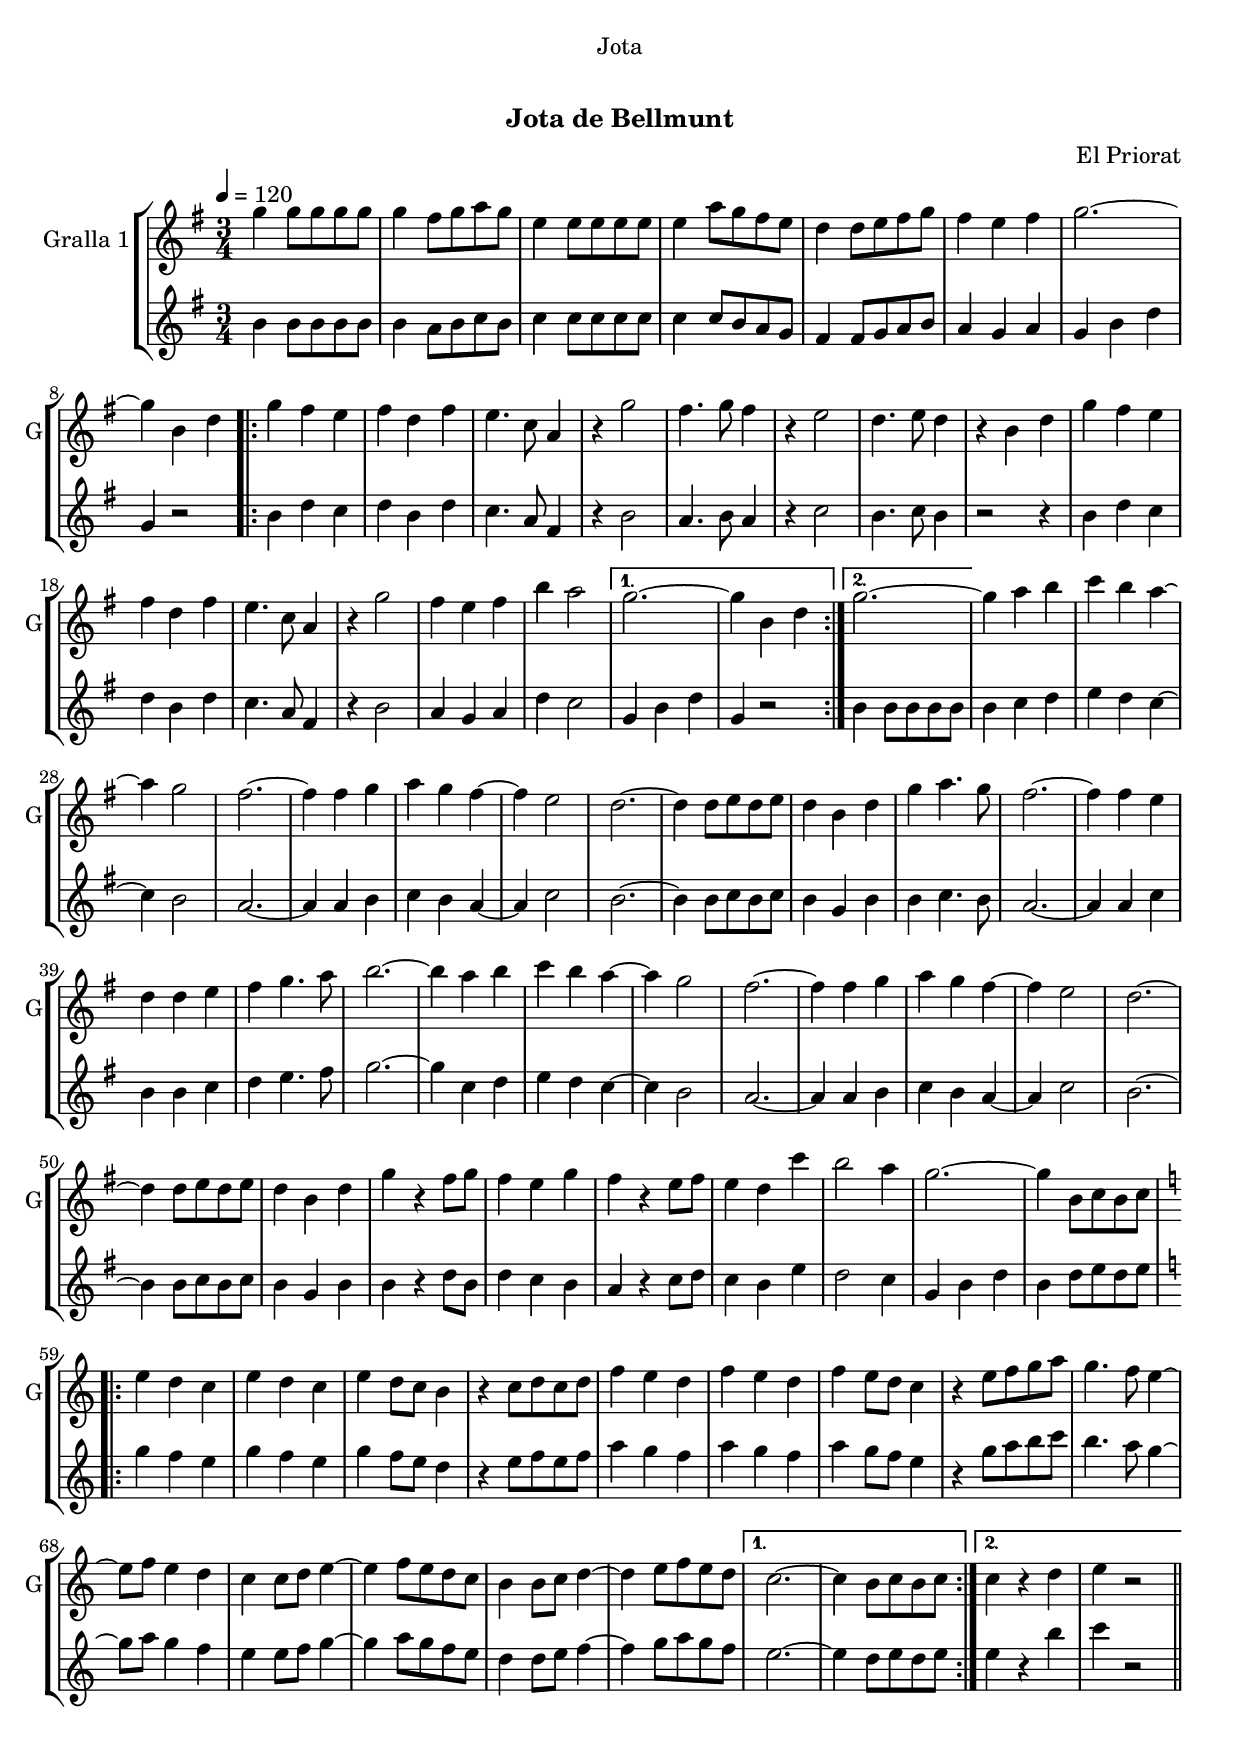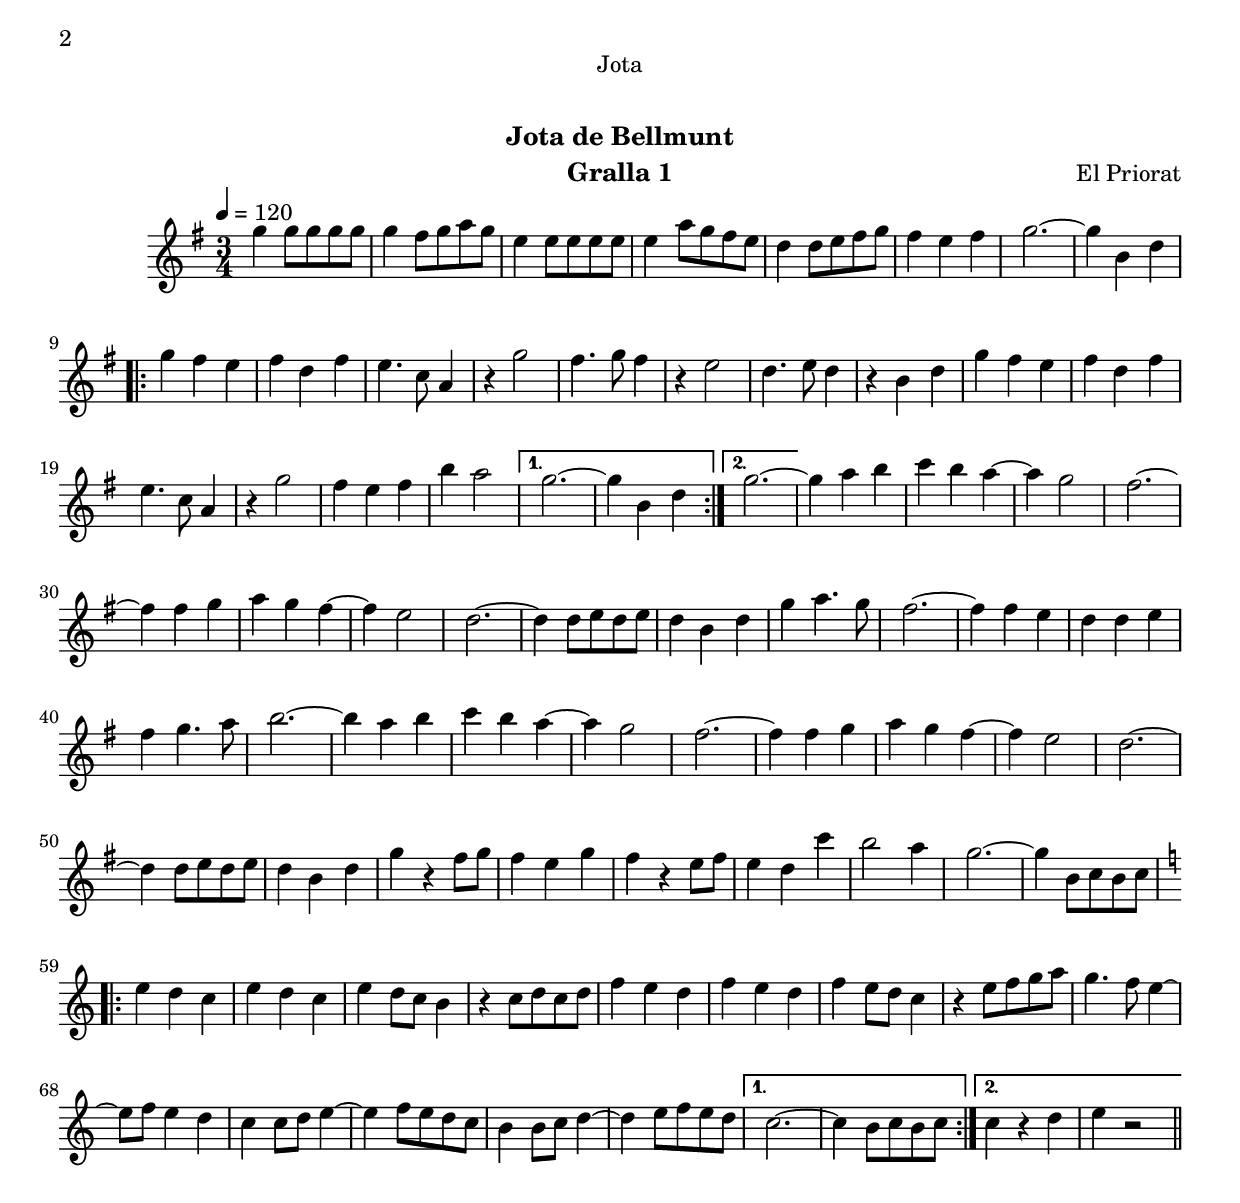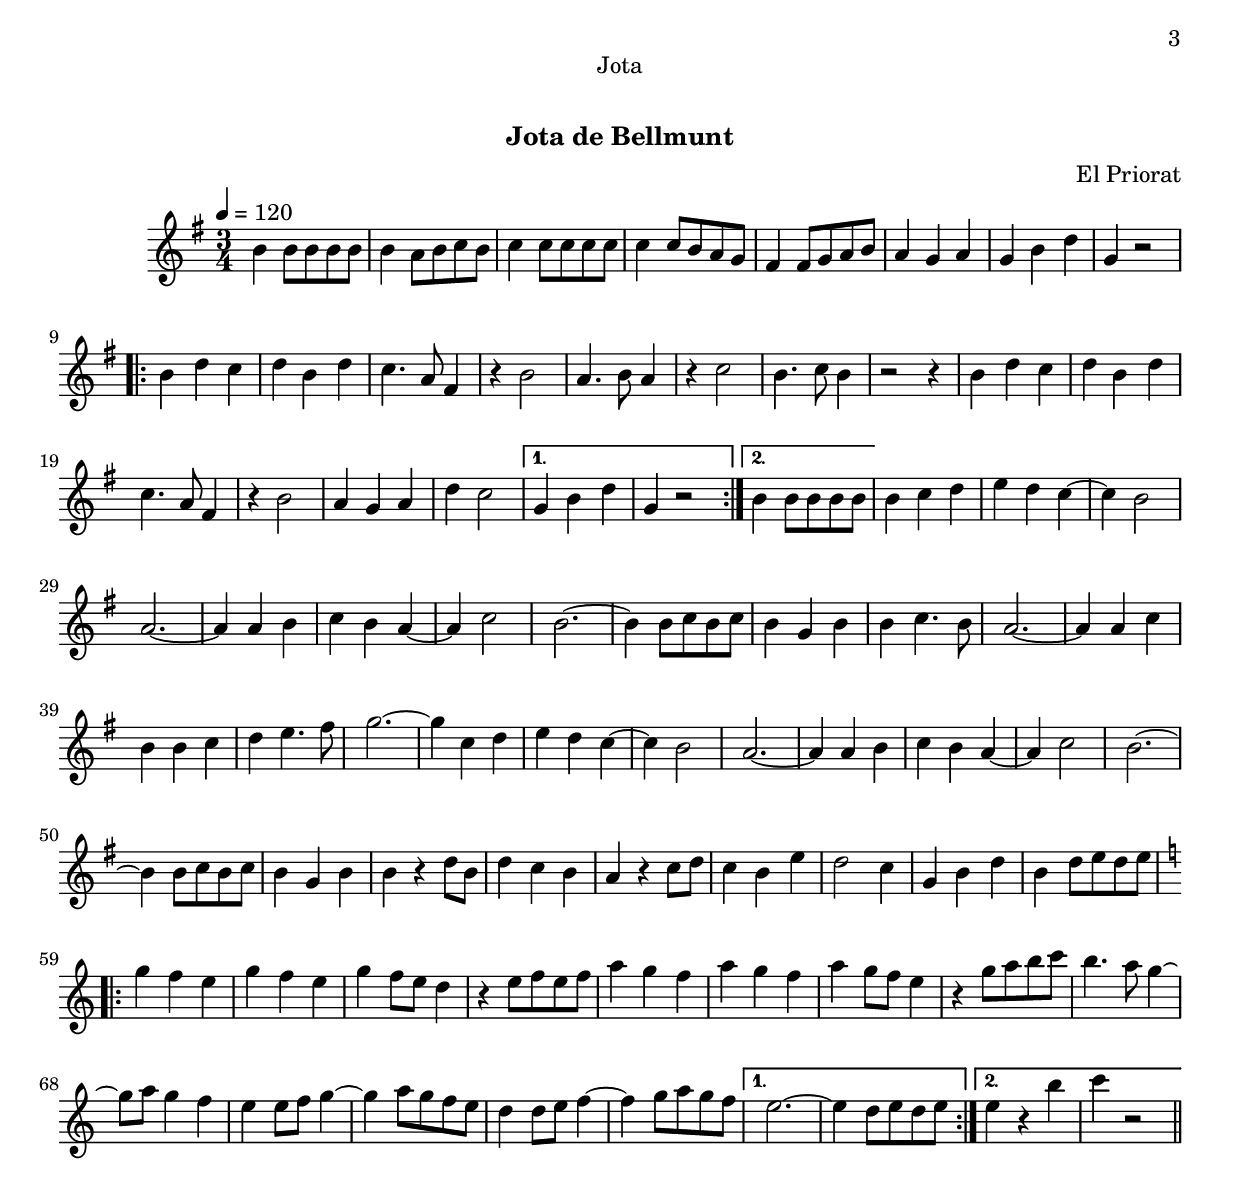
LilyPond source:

\version "2.22.1"

\header {
  dedication="Jota"
  title="   "
  subtitle="Jota de Bellmunt"
  subsubtitle=""
  poet=""
  meter=""
  piece=""
  composer="El Priorat"
  arranger=""
  opus=""
  instrument=""
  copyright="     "
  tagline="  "
}

liniaroAa =
\relative g''
{
  \tempo 4=120
  \clef treble
  \key g \major
  \time 3/4
  g4 g8 g g g  |
  g4 fis8 g a g  |
  e4 e8 e e e  |
  e4 a8 g fis e  |
  %05
  d4 d8 e fis g  |
  fis4 e fis  |
  g2. ~  |
  g4 b, d  |
  \repeat volta 2 { g4 fis e  |
  %10
  fis4 d fis  |
  e4. c8 a4  |
  r4 g'2  |
  fis4. g8 fis4  |
  r4 e2  |
  %15
  d4. e8 d4  |
  r4 b d  |
  g4 fis e  |
  fis4 d fis  |
  e4. c8 a4  |
  %20
  r4 g'2  |
  fis4 e fis  |
  b4 a2 }
  \alternative { { g2. ~  |
  g4 b, d }
  %25
  { g2. ~ } }
  g4 a b  |
  c4 b a ~  |
  a4 g2  |
  fis2. ~  |
  %30
  fis4 fis g  |
  a4 g fis ~  |
  fis4 e2  |
  d2. ~  |
  d4 d8 e d e  |
  %35
  d4 b d  |
  g4 a4. g8  |
  fis2. ~  |
  fis4 fis e  |
  d4 d e  |
  %40
  fis4 g4. a8  |
  b2. ~  |
  b4 a b  |
  c4 b a ~  |
  a4 g2  |
  %45
  fis2. ~  |
  fis4 fis g  |
  a4 g fis ~  |
  fis4 e2  |
  d2. ~  |
  %50
  d4 d8 e d e  |
  d4 b d  |
  g4 r fis8 g  |
  fis4 e g  |
  fis4 r e8 fis  |
  %55
  e4 d c'  |
  b2 a4  |
  g2. ~  |
  g4 b,8 c b c  |
  \key c \major   \repeat volta 2 { e4 d c  |
  %60
  e4 d c  |
  e4 d8 c b4  |
  r4 c8 d c d  |
  f4 e d  |
  f4 e d  |
  %65
  f4 e8 d c4  |
  r4 e8 f g a  |
  g4. f8 e4 ~  |
  e8 f e4 d  |
  c4 c8 d e4 ~  |
  %70
  e4 f8 e d c  |
  b4 b8 c d4 ~  |
  d4 e8 f e d }
  \alternative { { c2. ~  |
  c4 b8 c b c }
  %75
  { c4 r d  |
  e4 r2 } } \bar "||"
}

liniaroAb =
\relative b'
{
  \tempo 4=120
  \clef treble
  \key g \major
  \time 3/4
  b4 b8 b b b  |
  b4 a8 b c b  |
  c4 c8 c c c  |
  c4 c8 b a g  |
  %05
  fis4 fis8 g a b  |
  a4 g a  |
  g4 b d  |
  g,4 r2  |
  \repeat volta 2 { b4 d c  |
  %10
  d4 b d  |
  c4. a8 fis4  |
  r4 b2  |
  a4. b8 a4  |
  r4 c2  |
  %15
  b4. c8 b4  |
  r2 r4  |
  b4 d c  |
  d4 b d  |
  c4. a8 fis4  |
  %20
  r4 b2  |
  a4 g a  |
  d4 c2 }
  \alternative { { g4 b d  |
  g,4 r2 }
  %25
  { b4 b8 b b b } }
  b4 c d  |
  e4 d c ~  |
  c4 b2  |
  a2. ~  |
  %30
  a4 a b  |
  c4 b a ~  |
  a4 c2  |
  b2. ~  |
  b4 b8 c b c  |
  %35
  b4 g b  |
  b4 c4. b8  |
  a2. ~  |
  a4 a c  |
  b4 b c  |
  %40
  d4 e4. fis8  |
  g2. ~  |
  g4 c, d  |
  e4 d c ~  |
  c4 b2  |
  %45
  a2. ~  |
  a4 a b  |
  c4 b a ~  |
  a4 c2  |
  b2. ~  |
  %50
  b4 b8 c b c  |
  b4 g b  |
  b4 r d8 b  |
  d4 c b  |
  a4 r c8 d  |
  %55
  c4 b e  |
  d2 c4  |
  g4 b d  |
  b4 d8 e d e  |
  \key c \major   \repeat volta 2 { g4 f e  |
  %60
  g4 f e  |
  g4 f8 e d4  |
  r4 e8 f e f  |
  a4 g f  |
  a4 g f  |
  %65
  a4 g8 f e4  |
  r4 g8 a b c  |
  b4. a8 g4 ~  |
  g8 a g4 f  |
  e4 e8 f g4 ~  |
  %70
  g4 a8 g f e  |
  d4 d8 e f4 ~  |
  f4 g8 a g f }
  \alternative { { e2. ~  |
  e4 d8 e d e }
  %75
  { e4 r b'  |
  c4 r2 } } \bar "||"
}

\bookpart {
  \score {
    \new StaffGroup {
      \override Score.RehearsalMark #'self-alignment-X = #LEFT
      <<
        \new Staff \with {instrumentName = #"Gralla 1" shortInstrumentName = #"G"} \liniaroAa
        \new Staff \with {instrumentName = #"" shortInstrumentName = #" "} \liniaroAb
      >>
    }
    \layout {}
  }
  \score { \unfoldRepeats
    \new StaffGroup {
      \override Score.RehearsalMark #'self-alignment-X = #LEFT
      <<
        \new Staff \with {instrumentName = #"Gralla 1" shortInstrumentName = #"G"} \liniaroAa
        \new Staff \with {instrumentName = #"" shortInstrumentName = #" "} \liniaroAb
      >>
    }
    \midi {
      \set Staff.midiInstrument = "oboe"
      \set DrumStaff.midiInstrument = "drums"
    }
  }
}

\bookpart {
  \header {instrument="Gralla 1"}
  \score {
    \new StaffGroup {
      \override Score.RehearsalMark #'self-alignment-X = #LEFT
      <<
        \new Staff \liniaroAa
      >>
    }
    \layout {}
  }
  \score { \unfoldRepeats
    \new StaffGroup {
      \override Score.RehearsalMark #'self-alignment-X = #LEFT
      <<
        \new Staff \liniaroAa
      >>
    }
    \midi {
      \set Staff.midiInstrument = "oboe"
      \set DrumStaff.midiInstrument = "drums"
    }
  }
}

\bookpart {
  \header {instrument=""}
  \score {
    \new StaffGroup {
      \override Score.RehearsalMark #'self-alignment-X = #LEFT
      <<
        \new Staff \liniaroAb
      >>
    }
    \layout {}
  }
  \score { \unfoldRepeats
    \new StaffGroup {
      \override Score.RehearsalMark #'self-alignment-X = #LEFT
      <<
        \new Staff \liniaroAb
      >>
    }
    \midi {
      \set Staff.midiInstrument = "oboe"
      \set DrumStaff.midiInstrument = "drums"
    }
  }
}

